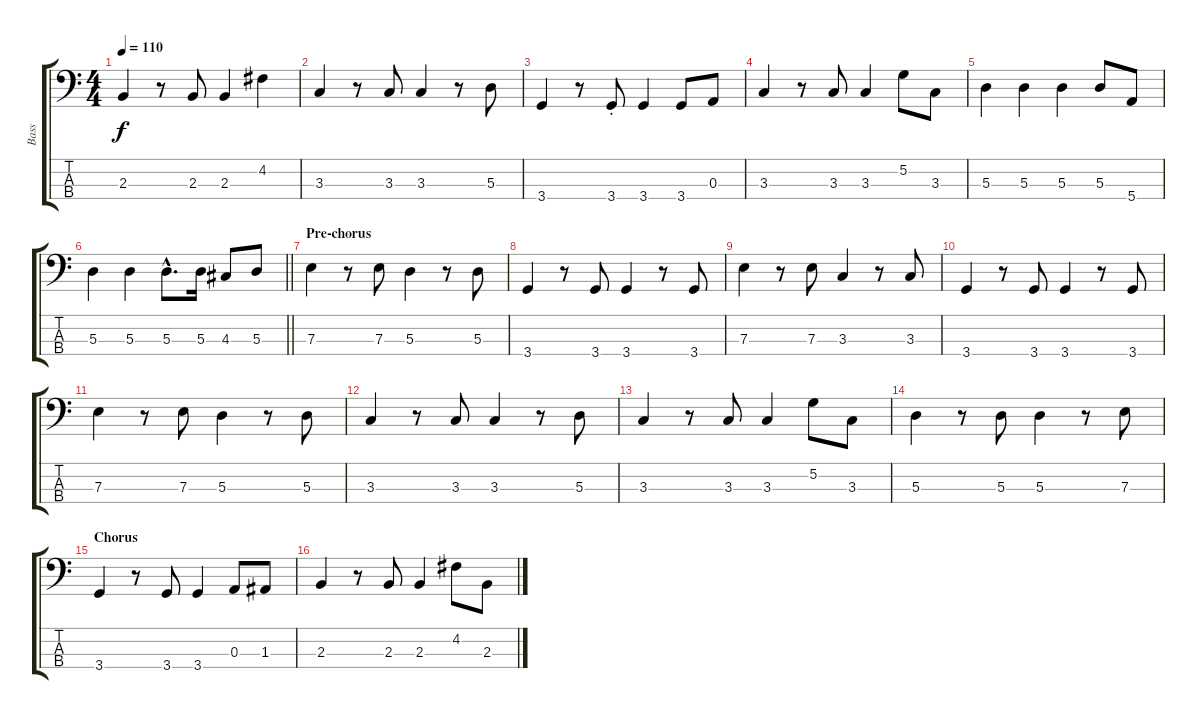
\track ("Bass" "Bass") {instrument electricbassfinger}
\staff {score tabs}
\tuning (G2 D2 A1 E1) {hide}
\ts (4 4)
\tempo 110
\clef f4
\ks c
2.3.4{dy f} r.8 2.3.8 2.3.4 4.2.4 |
3.3.4 r.8 3.3.8 3.3.4 r.8 5.3.8 |
3.4.4 r.8 3.4{st}.8 3.4.4 3.4.8 0.3.8 |
3.3.4 r.8 3.3.8 3.3.4 5.2.8 3.3.8 |
5.3.4 5.3.4 5.3.4 5.3.8 5.4.8 |
\barLineRight lightlight
5.3.4 5.3.4 5.3{hac}.8{d} 5.3.16 4.3.8 5.3.8 |
\section ("" "Pre-chorus")
7.3.4 r.8 7.3.8 5.3.4 r.8 5.3.8 |
3.4.4 r.8 3.4.8 3.4.4 r.8 3.4.8 |
7.3.4 r.8 7.3.8 3.3.4 r.8 3.3.8 |
3.4.4 r.8 3.4.8 3.4.4 r.8 3.4.8 |
7.3.4 r.8 7.3.8 5.3.4 r.8 5.3.8 |
3.3.4 r.8 3.3.8 3.3.4 r.8 5.3.8 |
3.3.4 r.8 3.3.8 3.3.4 5.2.8 3.3.8 |
5.3.4 r.8 5.3.8 5.3.4 r.8 7.3.8 |
\section ("" "Chorus")
3.4.4 r.8 3.4.8 3.4.4 0.3.8 1.3.8 |
2.3.4 r.8 2.3.8 2.3.4 4.2.8 2.3.8
